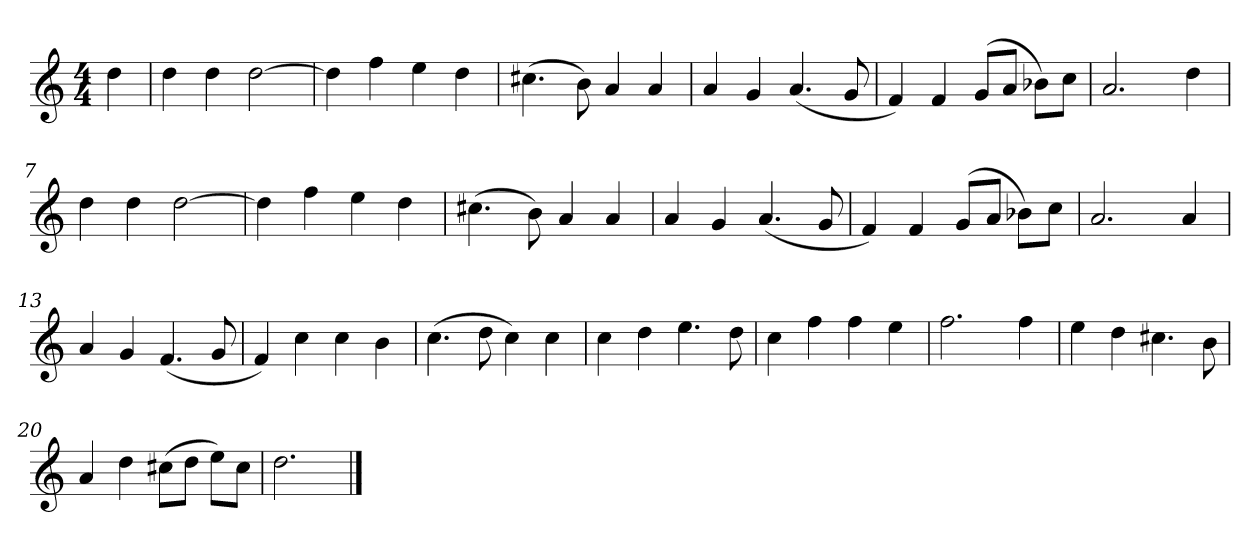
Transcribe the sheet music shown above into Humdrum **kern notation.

**kern
*part1
*staff1
*k[]
*M4/4
*MM120
=
4dd
=1
4dd
4dd
[2dd
=2
4dd]
4ff
4ee
4dd
=3
(4.cc#X
8b)
4a
4a
=4
4a
4g
(4.a
8g
=5
4f)
4f
(8gL
8aJ
8b-XL)
8ccJ
=6
2.a
4dd
=7
4dd
4dd
[2dd
=8
4dd]
4ff
4ee
4dd
=9
(4.cc#X
8b)
4a
4a
=10
4a
4g
(4.a
8g
=11
4f)
4f
(8gL
8aJ
8b-XL)
8ccJ
=12
2.a
4a
=13
4a
4g
(4.f
8g
=14
4f)
4cc
4cc
4b
=15
(4.cc
8dd
4cc)
4cc
=16
4cc
4dd
4.ee
8dd
=17
4cc
4ff
4ff
4ee
=18
2.ff
4ff
=19
4ee
4dd
4.cc#X
8b
=20
4a
4dd
(8cc#XL
8ddJ
8eeL)
8cc#J
=21
2.dd
==
*-
